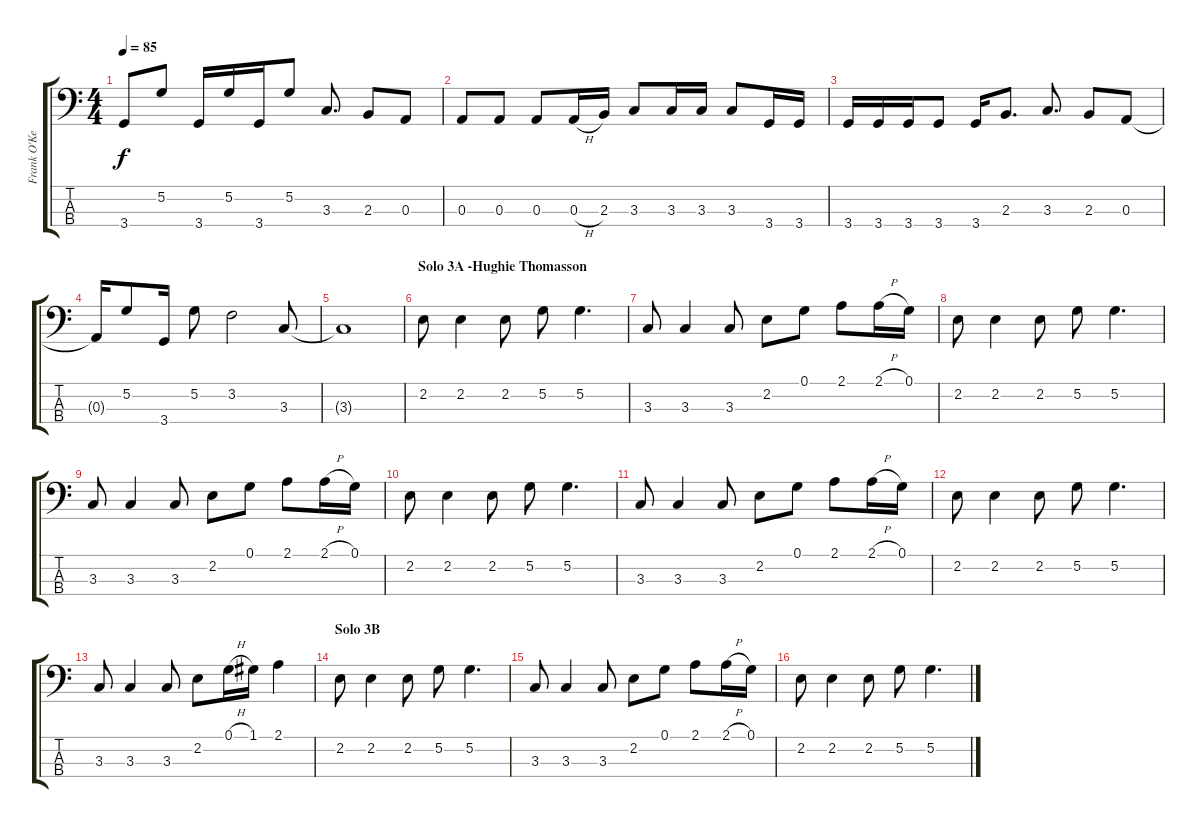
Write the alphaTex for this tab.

\track ("Frank O'Keefe - Bass" "Frank O'Ke") {instrument electricbassfinger}
\staff {score tabs}
\tuning (G2 D2 A1 E1) {hide}
\ts (4 4)
\tempo 85
\clef f4
\ks c
3.4.8{dy f} 5.2.8 3.4.16 5.2.16 3.4.16 5.2.8 3.3.8{d} 2.3.8 0.3.8 |
0.3.8 0.3.8 0.3.8 0.3{h}.16 2.3.16 3.3.8 3.3.16 3.3.16 3.3.8 3.4.16 3.4.16 |
3.4.16 3.4.16 3.4.16 3.4.8 3.4.16 2.3.8{d} 3.3.8{d} 2.3.8 0.3.8 |
0.3{t}.16 5.2.8 3.4.16 5.2.8 3.2.2 3.3.8 |
3.3{t}.1 |
\section ("" "Solo 3A -Hughie Thomasson")
2.2.8 2.2.4 2.2.8 5.2.8 5.2.4{d} |
3.3.8 3.3.4 3.3.8 2.2.8 0.1.8 2.1.8 2.1{h}.16 0.1.16 |
2.2.8 2.2.4 2.2.8 5.2.8 5.2.4{d} |
3.3.8 3.3.4 3.3.8 2.2.8 0.1.8 2.1.8 2.1{h}.16 0.1.16 |
2.2.8 2.2.4 2.2.8 5.2.8 5.2.4{d} |
3.3.8 3.3.4 3.3.8 2.2.8 0.1.8 2.1.8 2.1{h}.16 0.1.16 |
2.2.8 2.2.4 2.2.8 5.2.8 5.2.4{d} |
3.3.8 3.3.4 3.3.8 2.2.8 0.1{h}.16 1.1.16 2.1.4 |
\section ("" "Solo 3B")
2.2.8 2.2.4 2.2.8 5.2.8 5.2.4{d} |
3.3.8 3.3.4 3.3.8 2.2.8 0.1.8 2.1.8 2.1{h}.16 0.1.16 |
2.2.8 2.2.4 2.2.8 5.2.8 5.2.4{d}
